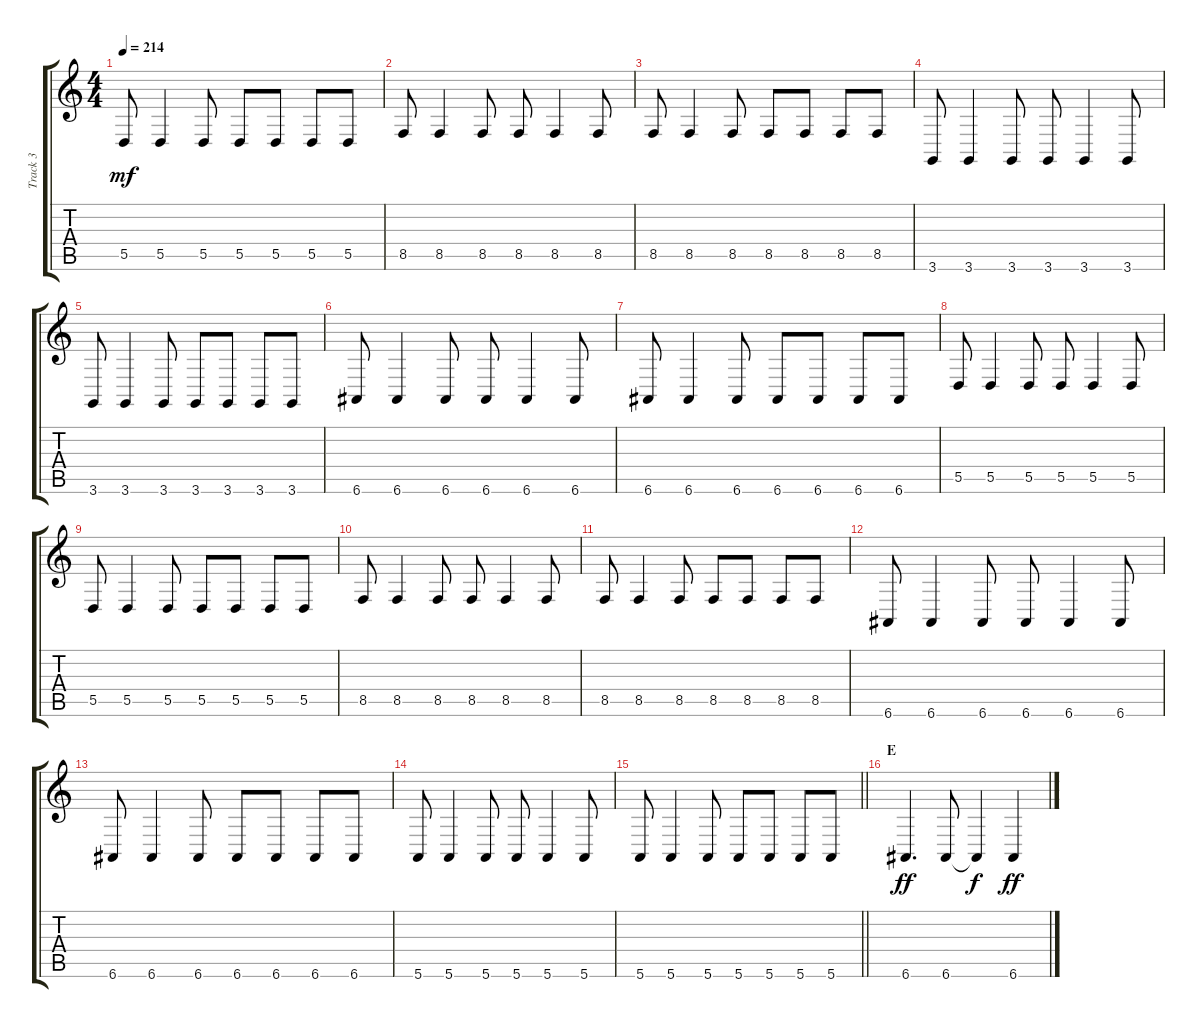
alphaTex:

\track ("Track 3" "Track 3") {instrument orchestralharp}
\staff {score tabs}
\tuning (E4 B3 G3 D3 A2 E2) {hide}
\ts (4 4)
\tempo 214
\clef g2
\ks c
5.5.8{dy mf} 5.5.4 5.5.8 5.5.8 5.5.8 5.5.8 5.5.8 |
8.5.8 8.5.4 8.5.8 8.5.8 8.5.4 8.5.8 |
8.5.8 8.5.4 8.5.8 8.5.8 8.5.8 8.5.8 8.5.8 |
3.6.8 3.6.4 3.6.8 3.6.8 3.6.4 3.6.8 |
3.6.8 3.6.4 3.6.8 3.6.8 3.6.8 3.6.8 3.6.8 |
6.6.8 6.6.4 6.6.8 6.6.8 6.6.4 6.6.8 |
6.6.8 6.6.4 6.6.8 6.6.8 6.6.8 6.6.8 6.6.8 |
5.5.8{instrument overdrivenguitar} 5.5.4 5.5.8 5.5.8 5.5.4 5.5.8 |
5.5.8 5.5.4 5.5.8 5.5.8 5.5.8 5.5.8 5.5.8 |
8.5.8 8.5.4 8.5.8 8.5.8 8.5.4 8.5.8 |
8.5.8 8.5.4 8.5.8 8.5.8 8.5.8 8.5.8 8.5.8 |
6.6.8 6.6.4 6.6.8 6.6.8 6.6.4 6.6.8 |
6.6.8 6.6.4 6.6.8 6.6.8 6.6.8 6.6.8 6.6.8 |
5.6.8 5.6.4 5.6.8 5.6.8 5.6.4 5.6.8 |
\barLineRight lightlight
5.6.8 5.6.4 5.6.8 5.6.8 5.6.8 5.6.8 5.6.8 |
\section ("" "E")
6.6.4{d dy ff} 6.6.8 6.6{t}.4{dy f} 6.6.4{dy ff}
